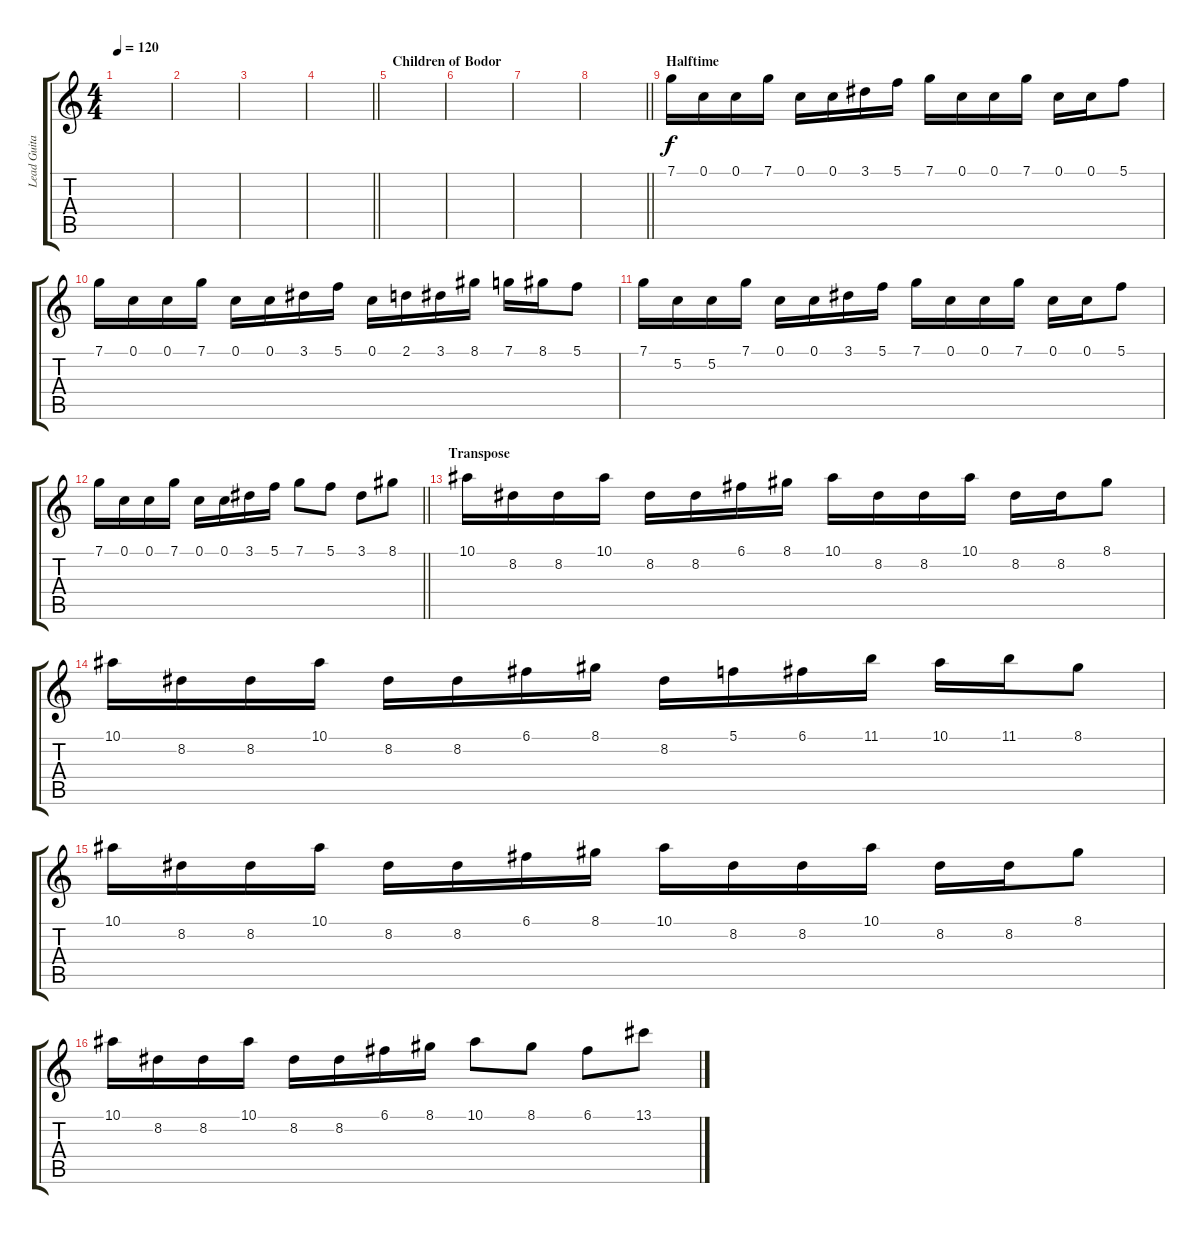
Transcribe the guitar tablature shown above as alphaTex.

\track ("Lead Guitar" "Lead Guita") {instrument distortionguitar}
\staff {score tabs}
\tuning (C4 G3 Eb3 Bb2 F2 C2) {hide}
\ts (4 4)
\tempo 120
\clef g2
\ks c
|
|
|
\barLineRight lightlight
|
\section ("" "Children of Bodor")
|
|
|
\barLineRight lightlight
|
\section ("" "Halftime")
7.1.16 0.1.16 0.1.16 7.1.16 0.1.16 0.1.16 3.1.16 5.1.16 7.1.16 0.1.16 0.1.16 7.1.16 0.1.16 0.1.16 5.1.8 |
7.1.16 0.1.16 0.1.16 7.1.16 0.1.16 0.1.16 3.1.16 5.1.16 0.1.16 2.1.16 3.1.16 8.1.16 7.1.16 8.1.16 5.1.8 |
7.1.16 5.2.16 5.2.16 7.1.16 0.1.16 0.1.16 3.1.16 5.1.16 7.1.16 0.1.16 0.1.16 7.1.16 0.1.16 0.1.16 5.1.8 |
\barLineRight lightlight
7.1.16 0.1.16 0.1.16 7.1.16 0.1.16 0.1.16 3.1.16 5.1.16 7.1.8 5.1.8 3.1.8 8.1.8 |
\section ("" "Transpose")
10.1.16 8.2.16 8.2.16 10.1.16 8.2.16 8.2.16 6.1.16 8.1.16 10.1.16 8.2.16 8.2.16 10.1.16 8.2.16 8.2.16 8.1.8 |
10.1.16 8.2.16 8.2.16 10.1.16 8.2.16 8.2.16 6.1.16 8.1.16 8.2.16 5.1.16 6.1.16 11.1.16 10.1.16 11.1.16 8.1.8 |
10.1.16 8.2.16 8.2.16 10.1.16 8.2.16 8.2.16 6.1.16 8.1.16 10.1.16 8.2.16 8.2.16 10.1.16 8.2.16 8.2.16 8.1.8 |
10.1.16 8.2.16 8.2.16 10.1.16 8.2.16 8.2.16 6.1.16 8.1.16 10.1.8 8.1.8 6.1.8 13.1.8
